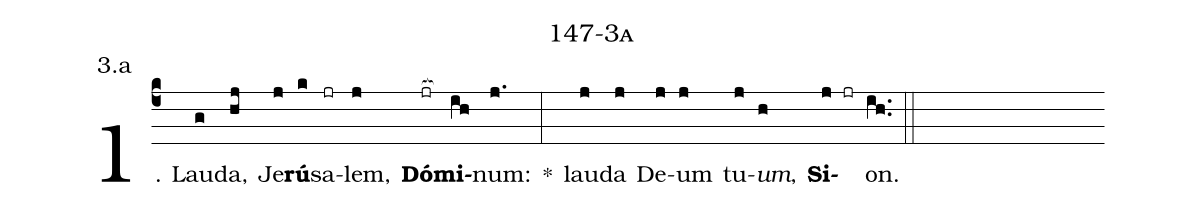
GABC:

name: 147-3a;
annotation: 3.a;
%%
(c4)1. Lau(g)da,(hj) Je(j)<b>rú</b>(k)sa(jr)lem,(j) <b>Dó</b>(jr[ocb:1{])<b>mi</b>(ih[ocb:0}])num:(j.) *(:) lau(j)da(j) De(j)um(j) tu(j)<i>um</i>,(h) <b>Si</b>(j jr)on.(ih..) (::)
